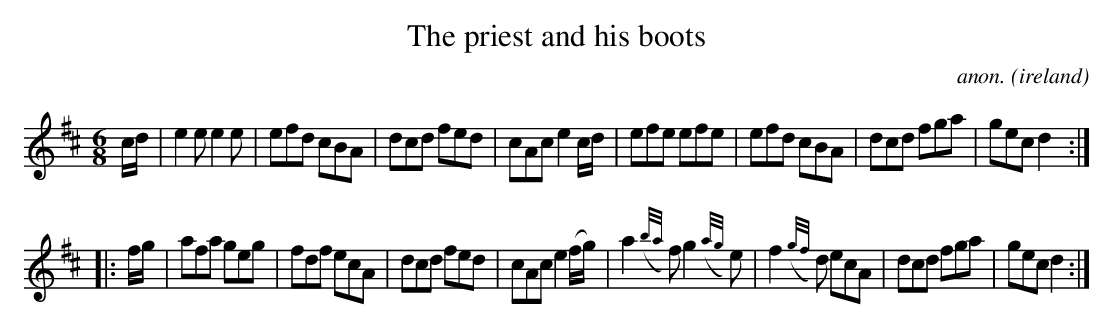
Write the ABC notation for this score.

X:1
T:The priest and his boots
O:ireland
C:anon.
M:6/8
L:1/8
K:D
c/d/|e2e e2e|efd cBA|dcd fed|cAc e2c/d/|efe efe|efd cBA|dcd fga|gec d2:|
|:f/g/|afa geg|fdf ecA|dcd fed|cAc e2 (f/g/)|a2({b/a/}f) g2 ({a/g/}e)|f2 ({g/f/}d) ecA|dcd fga|gec d2:|
